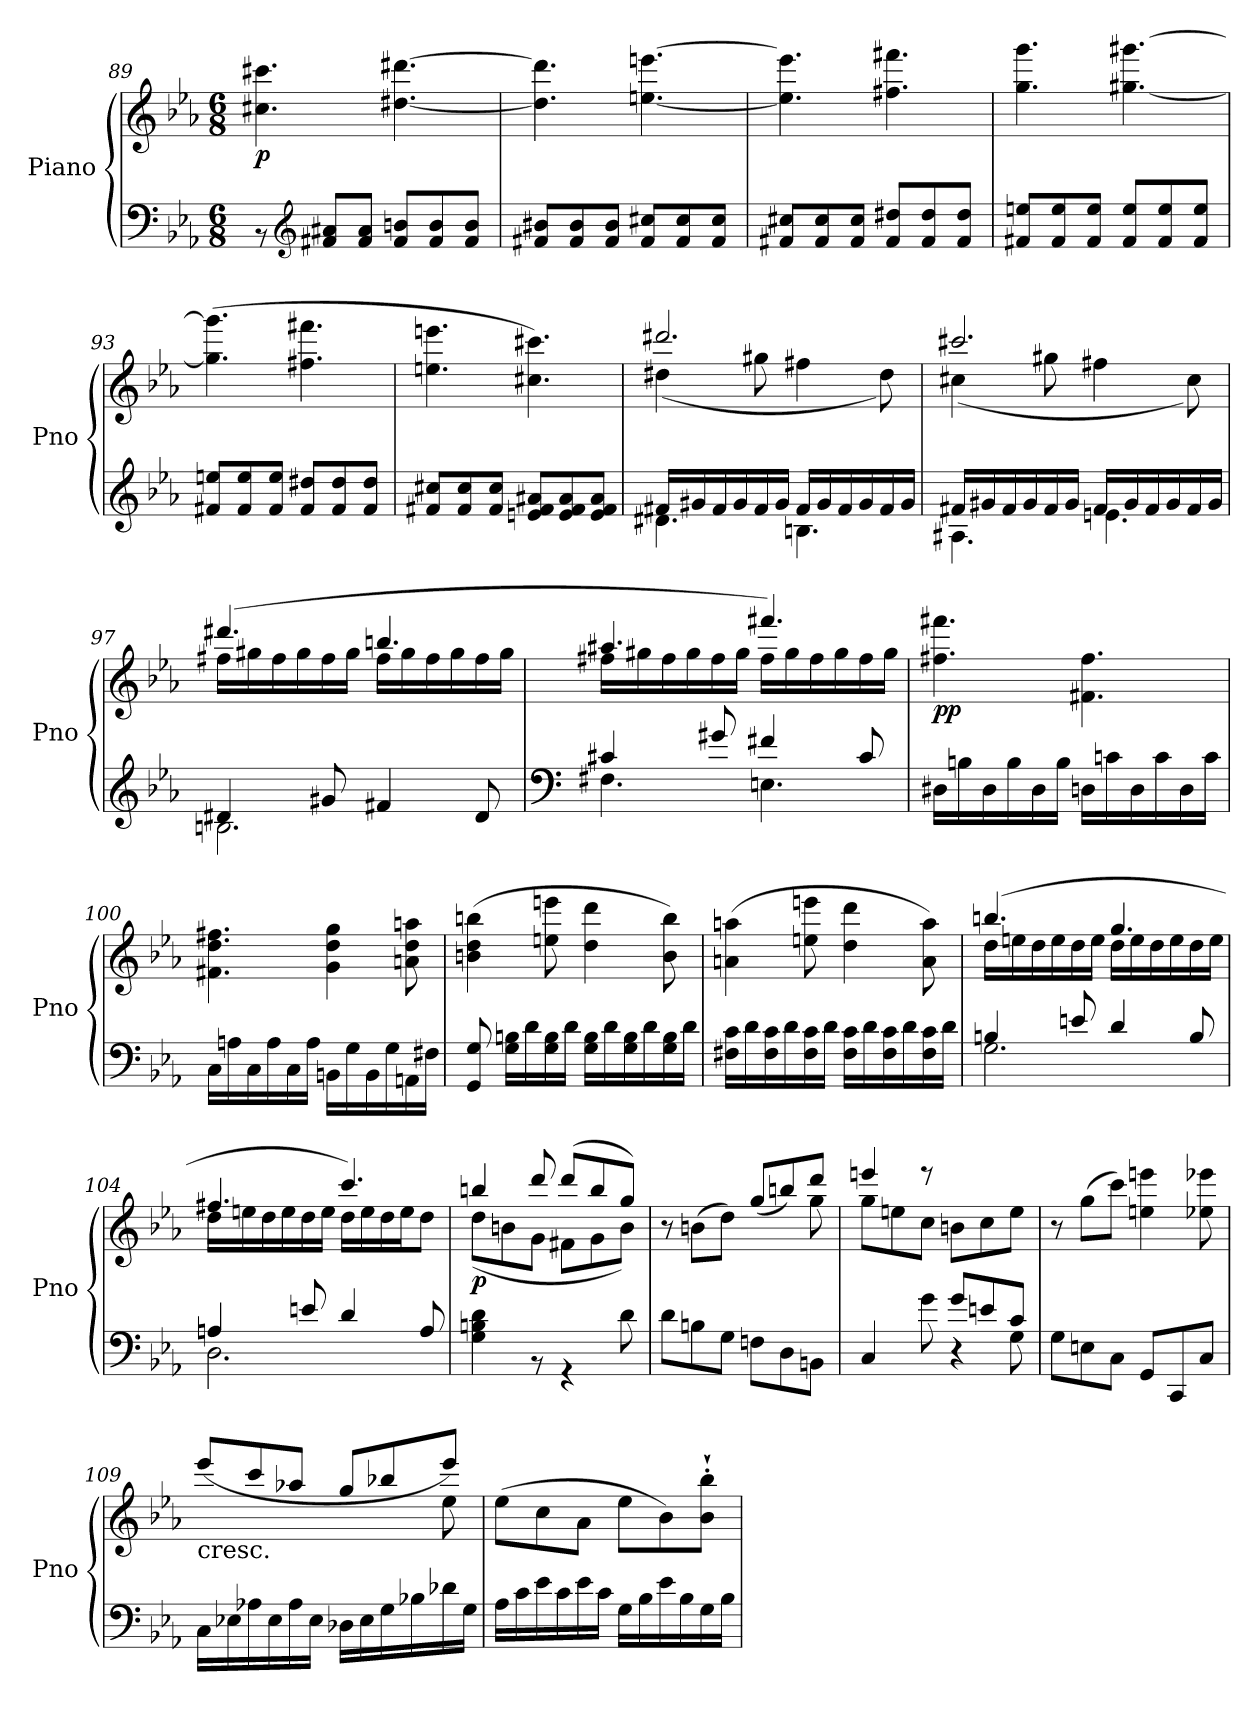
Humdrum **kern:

**kern	**kern	**dynam
*part1	*part1	*part1
*staff2	*staff1	*staff1/2
*I"Piano	*	*
*I'Pno	*	*
*clefF4	*clefG2	*
*k[b-e-a-]	*k[b-e-a-]	*
*E-:	*E-:	*
*M6/8	*M6/8	*
=89	=89	=89
*^	*	*
!	!	!	!LO:DY:b
2.ryy	8r	4.cc#X\ 4.ccc#X\	p
*clefG2	*	*	*
.	8f#X/ 8a#X/L	.	.
.	8f#/ 8a#/J	.	.
.	8f#/ 8bn/L	[4.dd#X\ [4.ddd#X\	.
.	8f#/ 8b/	.	.
.	8f#/ 8b/J	.	.
!!LO:LB:g=z
=90	=90	=90	=90
2.ryy	8f#X/ 8b#X/L	4.dd#\] 4.ddd#\]	.
.	8f#/ 8b#/	.	.
.	8f#/ 8b#/J	.	.
.	8f#/ 8cc#X/L	[4.een\ [4.eeen\	.
.	8f#/ 8cc#/	.	.
.	8f#/ 8cc#/J	.	.
=91	=91	=91	=91
2.ryy	8f#X/ 8cc#X/L	4.ee\] 4.eee\]	.
.	8f#/ 8cc#/	.	.
.	8f#/ 8cc#/J	.	.
.	8f#/ 8dd#X/L	4.ff#X\ 4.fff#X\	.
.	8f#/ 8dd#/	.	.
.	8f#/ 8dd#/J	.	.
=92	=92	=92	=92
2.ryy	8f#X/ 8een/L	4.gg\ 4.ggg\	.
.	8f#/ 8ee/	.	.
.	8f#/ 8ee/J	.	.
.	8f#/ 8ee/L	[4.gg#X\ [4.ggg#X\	.
.	8f#/ 8ee/	.	.
.	8f#/ 8ee/J	.	.
=93	=93	=93	=93
2.ryy	8f#X/ 8een/L	(>4.gg#\] 4.ggg#\]	.
.	8f#/ 8ee/	.	.
.	8f#/ 8ee/J	.	.
.	8f#/ 8dd#X/L	4.ff#X\ 4.fff#X\	.
.	8f#/ 8dd#/	.	.
.	8f#/ 8dd#/J	.	.
=94	=94	=94	=94
2.ryy	8f#X/ 8cc#X/L	4.een\ 4.eeen\	.
.	8f#/ 8cc#/	.	.
.	8f#/ 8cc#/J	.	.
.	8en/ 8f#/ 8a#X/L	4.cc#X\ 4.ccc#X\)	.
.	8e/ 8f#/ 8a#/	.	.
.	8e/ 8f#/ 8a#/J	.	.
!!LO:PB:g=z
=95	=95	=95	=95
*	*^	*^	*
2.ryy	16f#X/LL	4.d#X\	2.ddd#X/	(<4dd#X\	.
.	16g#X/	.	.	.	.
.	16f#/	.	.	.	.
.	16g#/	.	.	.	.
.	16f#/	.	.	8gg#X\	.
.	16g#/JJ	.	.	.	.
.	16f#/LL	4.Bn\	.	4ff#X\	.
.	16g#/	.	.	.	.
.	16f#/	.	.	.	.
.	16g#/	.	.	.	.
.	16f#/	.	.	8dd#\)	.
.	16g#/JJ	.	.	.	.
=96	=96	=96	=96	=96	=96
2.ryy	16f#X/LL	4.A#X\	2.ccc#X/	(<4cc#X\	.
.	16g#X/	.	.	.	.
.	16f#/	.	.	.	.
.	16g#/	.	.	.	.
.	16f#/	.	.	8gg#X\	.
.	16g#/JJ	.	.	.	.
.	16f#/LL	4.en\	.	4ff#X\	.
.	16g#/	.	.	.	.
.	16f#/	.	.	.	.
.	16g#/	.	.	.	.
.	16f#/	.	.	8cc#\)	.
.	16g#/JJ	.	.	.	.
!!LO:LB:g=z	!!
=97	=97	=97	=97	=97	=97
2.ryy	4d#X/	2.Bn\	(>4.ddd#X/	16ff#X\LL	.
.	.	.	.	16gg#X\	.
.	.	.	.	16ff#\	.
.	.	.	.	16gg#\	.
.	8g#X/	.	.	16ff#\	.
.	.	.	.	16gg#\JJ	.
.	4f#X/	.	4.bbn/	16ff#\LL	.
.	.	.	.	16gg#\	.
.	.	.	.	16ff#\	.
.	.	.	.	16gg#\	.
.	8d#/	.	.	16ff#\	.
.	.	.	.	16gg#\JJ	.
=98	=98	=98	=98	=98	=98
*clefF4	*	*	*	*	*
2.ryy	4c#X/	4.F#X\	4.aa#X/	16ff#X\LL	.
.	.	.	.	16gg#X\	.
.	.	.	.	16ff#\	.
.	.	.	.	16gg#\	.
.	8g#X/	.	.	16ff#\	.
.	.	.	.	16gg#\JJ	.
.	4f#X/	4.En\	4.fff#X/)	16ff#\LL	.
.	.	.	.	16gg#\	.
.	.	.	.	16ff#\	.
.	.	.	.	16gg#\	.
.	8c#/	.	.	16ff#\	.
.	.	.	.	16gg#\JJ	.
*	*v	*v	*	*	*
=99	=99	=99	=99	=99
!	!	!	!	!LO:DY:b
*	*	*v	*v	*
2.ryy	16D#X\LL	4.ff#X\ 4.fff#X\	pp
.	16Bn\	.	.
.	16D#\	.	.
.	16B\	.	.
.	16D#\	.	.
.	16B\JJ	.	.
.	16Dn\LL	4.f#X\ 4.ff#\	.
.	16cn\	.	.
.	16D\	.	.
.	16c\	.	.
.	16D\	.	.
.	16c\JJ	.	.
!!LO:LB:g=z
=100	=100	=100	=100
2.ryy	16C\LL	4.f#X\ 4.dd\ 4.ff#X\	.
.	16An\	.	.
.	16C\	.	.
.	16A\	.	.
.	16C\	.	.
.	16A\JJ	.	.
.	16BBn\LL	4g\ 4dd\ 4gg\	.
.	16G\	.	.
.	16BB\	.	.
.	16G\	.	.
.	16AAn\	8an\ 8dd\ 8aan\	.
.	16F#X\JJ	.	.
=101	=101	=101	=101
2.ryy	8GG/ 8G/	(>4bn\ 4dd\ 4bbn\	.
.	16G\ 16Bn\LL	.	.
.	16d\	.	.
.	16G\ 16B\	8een\ 8eeen\	.
.	16d\JJ	.	.
.	16G\ 16B\LL	4dd\ 4ddd\	.
.	16d\	.	.
.	16G\ 16B\	.	.
.	16d\	.	.
.	16G\ 16B\	8b\ 8bb\)	.
.	16d\JJ	.	.
=102	=102	=102	=102
2.ryy	16F#X\ 16c\LL	(>4an\ 4aan\	.
.	16d\	.	.
.	16F#\ 16c\	.	.
.	16d\	.	.
.	16F#\ 16c\	8een\ 8eeen\	.
.	16d\JJ	.	.
.	16F#\ 16c\LL	4dd\ 4ddd\	.
.	16d\	.	.
.	16F#\ 16c\	.	.
.	16d\	.	.
.	16F#\ 16c\	8a\ 8aa\)	.
.	16d\JJ	.	.
!!LO:LB:g=z
=103	=103	=103	=103
*	*^	*^	*
2.ryy	4Bn/	2.G\	(>4.bbn/	16dd\LL	.
.	.	.	.	16een\	.
.	.	.	.	16dd\	.
.	.	.	.	16ee\	.
.	8en/	.	.	16dd\	.
.	.	.	.	16ee\JJ	.
.	4d/	.	4.gg/	16dd\LL	.
.	.	.	.	16ee\	.
.	.	.	.	16dd\	.
.	.	.	.	16ee\	.
.	8B/	.	.	16dd\	.
.	.	.	.	16ee\JJ	.
=104	=104	=104	=104	=104	=104
2.ryy	4An/	2.D\	4.ff#X/	16dd\LL	.
.	.	.	.	16een\	.
.	.	.	.	16dd\	.
.	.	.	.	16ee\	.
.	8en/	.	.	16dd\	.
.	.	.	.	16ee\JJ	.
.	4d/	.	4.ccc/)	16dd\LL	.
.	.	.	.	16ee\	.
.	.	.	.	16dd\	.
.	.	.	.	16ee\J	.
.	8A/	.	.	8dd\J	.
*	*v	*v	*	*	*
=105	=105	=105	=105	=105
!	!	!	!	!LO:DY:b
2.ryy	4G\ 4Bn\ 4d\	4bbn/	(<8dd\L	p
.	.	.	8bn\	.
.	8r	8ddd/	8g\J	.
.	4r	(>8ddd/L	8f#X\L	.
.	.	8bb/	8g\	.
.	8d\	8gg/J)	8b\J)	.
=106	=106	=106	=106	=106
2.ryy	8d\L	8r	8ryy	.
*	*	*v	*v	*
.	8Bn\	(<8bn\L	.
.	8G\J	8dd\J)	.
.	8Fn\L	(>8gg/L	.
.	8D\	8bbn/)	.
*	*	*^	*
.	8BBn\J	8ddd/J	8gg\	.
!!LO:LB:g=z	!!
=107	=107	=107	=107	=107
*	*^	*	*	*
2.ryy	4C/	4.ryy	4eeen/	8gg\L	.
.	.	.	.	8een\	.
.	8g\	.	8reee	8cc\J	.
.	8g/L	4r	8bn\L	4.ryy	.
.	8en/	.	8cc\	.	.
.	8c/J	8G\	8ee\J	.	.
*	*v	*v	*	*	*
*	*	*v	*v	*
=108	=108	=108	=108
2.ryy	8G\L	8r	.
.	8En\	(>8gg\L	.
.	8C\J	8ccc\J)	.
.	8GG/L	4een\ 4eeen\	.
.	8CC/	.	.
.	8C/J	8ee-X\ 8eee-X\	.
=109	=109	=109	=109
*	*	*^	*
!	!	!LO:TX:b:t=cresc.	!	!
2.ryy	16C\LL	(>8eee-/L	8ryy	.
.	16E-X\	.	.	.
*	*	*v	*v	*
.	16A-X\	8ccc/	.
.	16E-\	.	.
.	16A-\	8aa-X/J	.
.	16E-\JJ	.	.
.	16D-X\LL	8gg/L	.
.	16E-\	.	.
.	16G\	8bb-X/	.
.	16B-X\	.	.
*	*	*^	*
.	16d-X\	8eee-/J)	8ee-\	.
.	16G\JJ	.	.	.
*	*	*v	*v	*
=110	=110	=110	=110
2.ryy	16A-\LL	(>8ee-\L	.
.	16c\	.	.
.	16e-\	8cc\	.
.	16c\	.	.
.	16e-\	8a-\J	.
.	16c\JJ	.	.
.	16G\LL	8ee-\L	.
.	16B-\	.	.
.	16e-\	8b-\)	.
.	16B-\	.	.
.	16G\	8b-\'` 8bb-\'`J	.
.	16B-\JJ	.	.
*v	*v	*	*
=	=	=
*-	*-	*-
